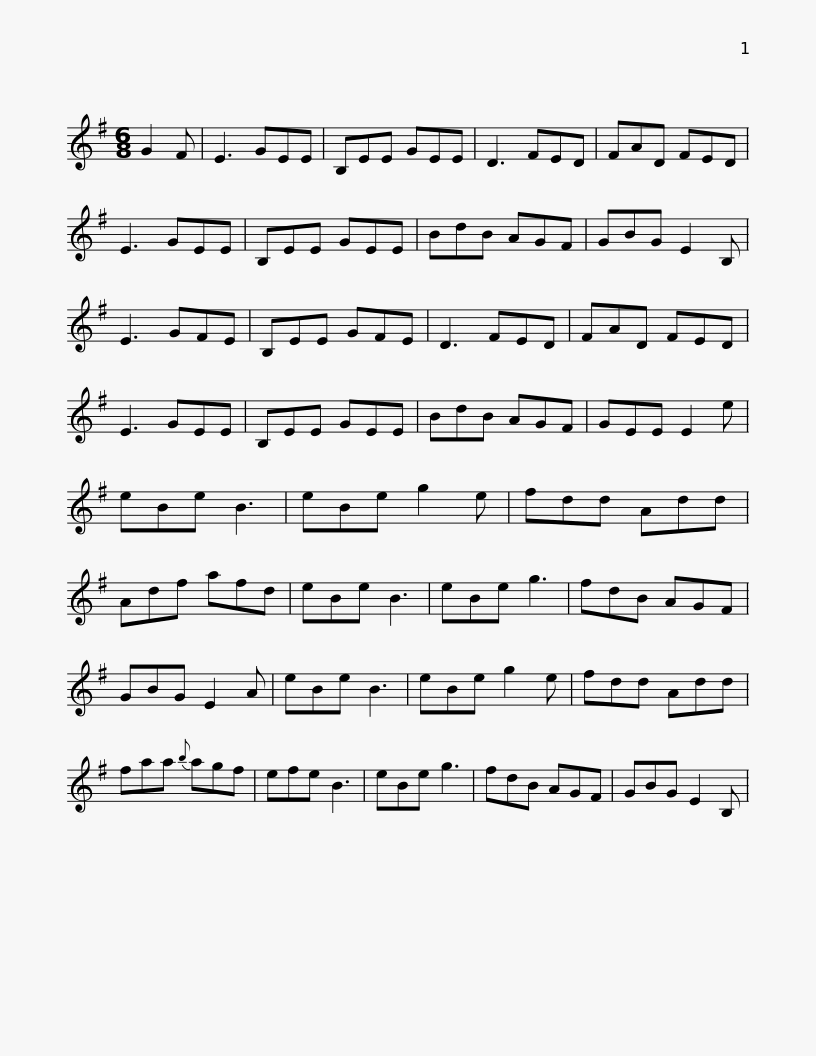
X:1
L:1/8
M:6/8
I:linebreak $
K:Emin
V:1 treble
V:1
 G2 F | E3 GEE | B,EE GEE | D3 FED | FAD FED | %5
 E3 GEE | B,EE GEE | BdB AGF |$ GBG E2 B, | E3 GFE | %10
 B,EE GFE | D3 FED | FAD FED | E3 GEE | B,EE GEE | %15
 BdB AGF |$ GEE E2 e | eBe B3 | eBe g2 e | fdd Add | %20
 Adf afd | eBe B3 | eBe g3 | fdB AGF |$ GBG E2 A | %25
 eBe B3 | eBe g2 e | fdd Add | faa{b} agf | efe B3 | %30
 eBe g3 | fdB AGF |$ GBG E2 B, | %33
